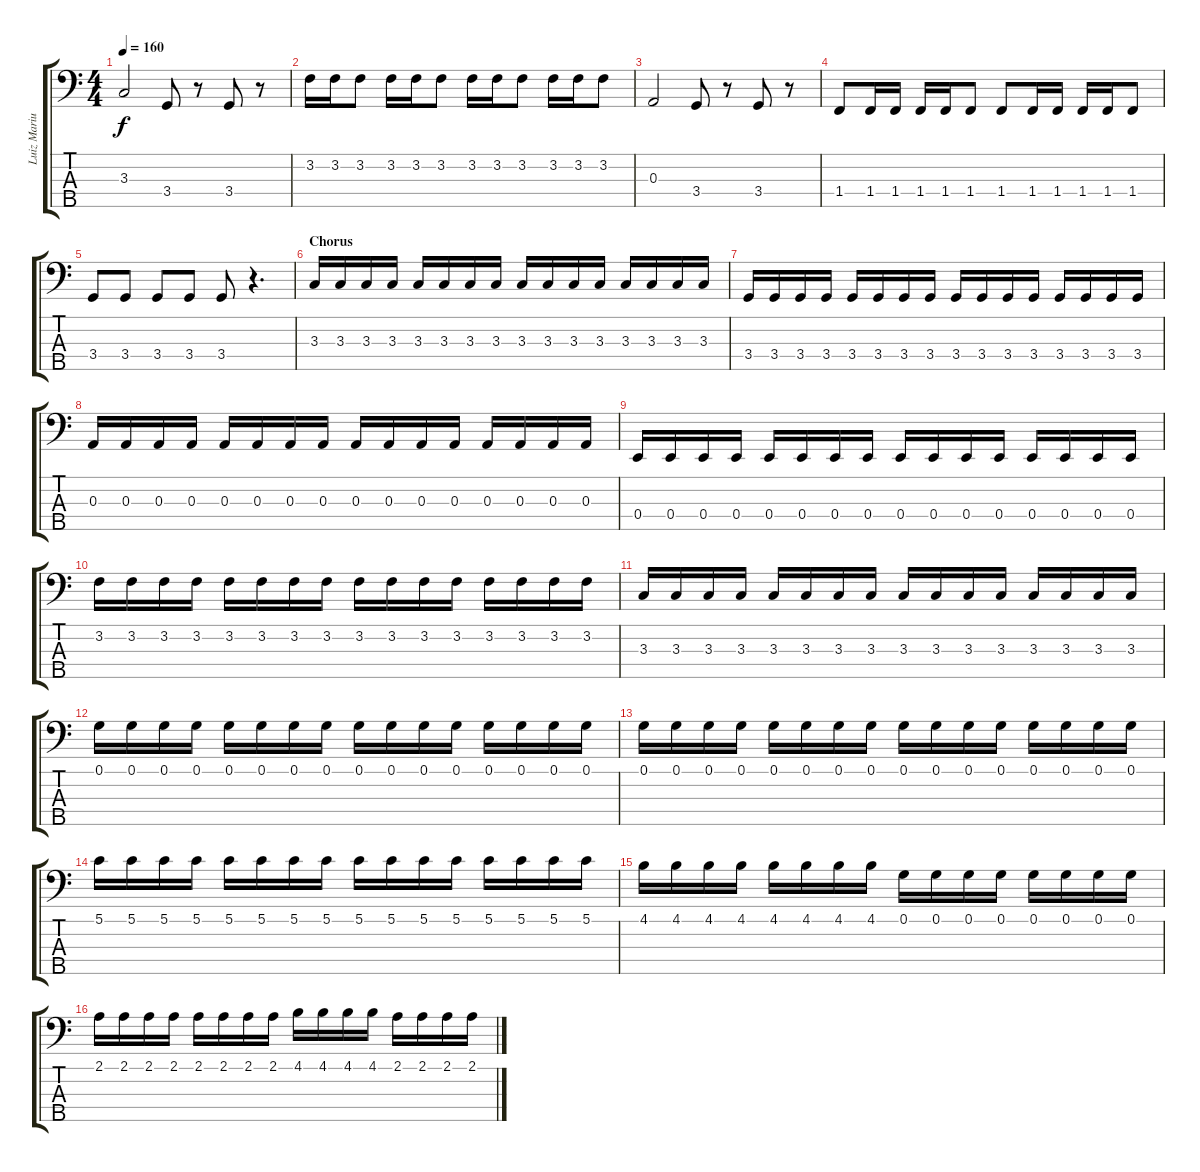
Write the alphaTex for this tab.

\track ("Luiz Mariutti (Bajo)" "Luiz Mariu") {instrument electricbassfinger}
\staff {score tabs}
\tuning (G2 D2 A1 E1 B0) {hide}
\ts (4 4)
\tempo 160
\clef f4
\ks c
3.3.2{dy f} 3.4.8 r.8 3.4.8 r.8 |
3.2.16 3.2.16 3.2.8 3.2.16 3.2.16 3.2.8 3.2.16 3.2.16 3.2.8 3.2.16 3.2.16 3.2.8 |
0.3.2 3.4.8 r.8 3.4.8 r.8 |
1.4.8 1.4.16 1.4.16 1.4.16 1.4.16 1.4.8 1.4.8 1.4.16 1.4.16 1.4.16 1.4.16 1.4.8 |
3.4.8 3.4.8 3.4.8 3.4.8 3.4.8 r.4{d} |
\section ("" "Chorus")
3.3.16 3.3.16 3.3.16 3.3.16 3.3.16 3.3.16 3.3.16 3.3.16 3.3.16 3.3.16 3.3.16 3.3.16 3.3.16 3.3.16 3.3.16 3.3.16 |
3.4.16 3.4.16 3.4.16 3.4.16 3.4.16 3.4.16 3.4.16 3.4.16 3.4.16 3.4.16 3.4.16 3.4.16 3.4.16 3.4.16 3.4.16 3.4.16 |
0.3.16 0.3.16 0.3.16 0.3.16 0.3.16 0.3.16 0.3.16 0.3.16 0.3.16 0.3.16 0.3.16 0.3.16 0.3.16 0.3.16 0.3.16 0.3.16 |
0.4.16 0.4.16 0.4.16 0.4.16 0.4.16 0.4.16 0.4.16 0.4.16 0.4.16 0.4.16 0.4.16 0.4.16 0.4.16 0.4.16 0.4.16 0.4.16 |
3.2.16 3.2.16 3.2.16 3.2.16 3.2.16 3.2.16 3.2.16 3.2.16 3.2.16 3.2.16 3.2.16 3.2.16 3.2.16 3.2.16 3.2.16 3.2.16 |
3.3.16 3.3.16 3.3.16 3.3.16 3.3.16 3.3.16 3.3.16 3.3.16 3.3.16 3.3.16 3.3.16 3.3.16 3.3.16 3.3.16 3.3.16 3.3.16 |
0.1.16 0.1.16 0.1.16 0.1.16 0.1.16 0.1.16 0.1.16 0.1.16 0.1.16 0.1.16 0.1.16 0.1.16 0.1.16 0.1.16 0.1.16 0.1.16 |
0.1.16 0.1.16 0.1.16 0.1.16 0.1.16 0.1.16 0.1.16 0.1.16 0.1.16 0.1.16 0.1.16 0.1.16 0.1.16 0.1.16 0.1.16 0.1.16 |
5.1.16 5.1.16 5.1.16 5.1.16 5.1.16 5.1.16 5.1.16 5.1.16 5.1.16 5.1.16 5.1.16 5.1.16 5.1.16 5.1.16 5.1.16 5.1.16 |
4.1.16 4.1.16 4.1.16 4.1.16 4.1.16 4.1.16 4.1.16 4.1.16 0.1.16 0.1.16 0.1.16 0.1.16 0.1.16 0.1.16 0.1.16 0.1.16 |
2.1.16 2.1.16 2.1.16 2.1.16 2.1.16 2.1.16 2.1.16 2.1.16 4.1.16 4.1.16 4.1.16 4.1.16 2.1.16 2.1.16 2.1.16 2.1.16
